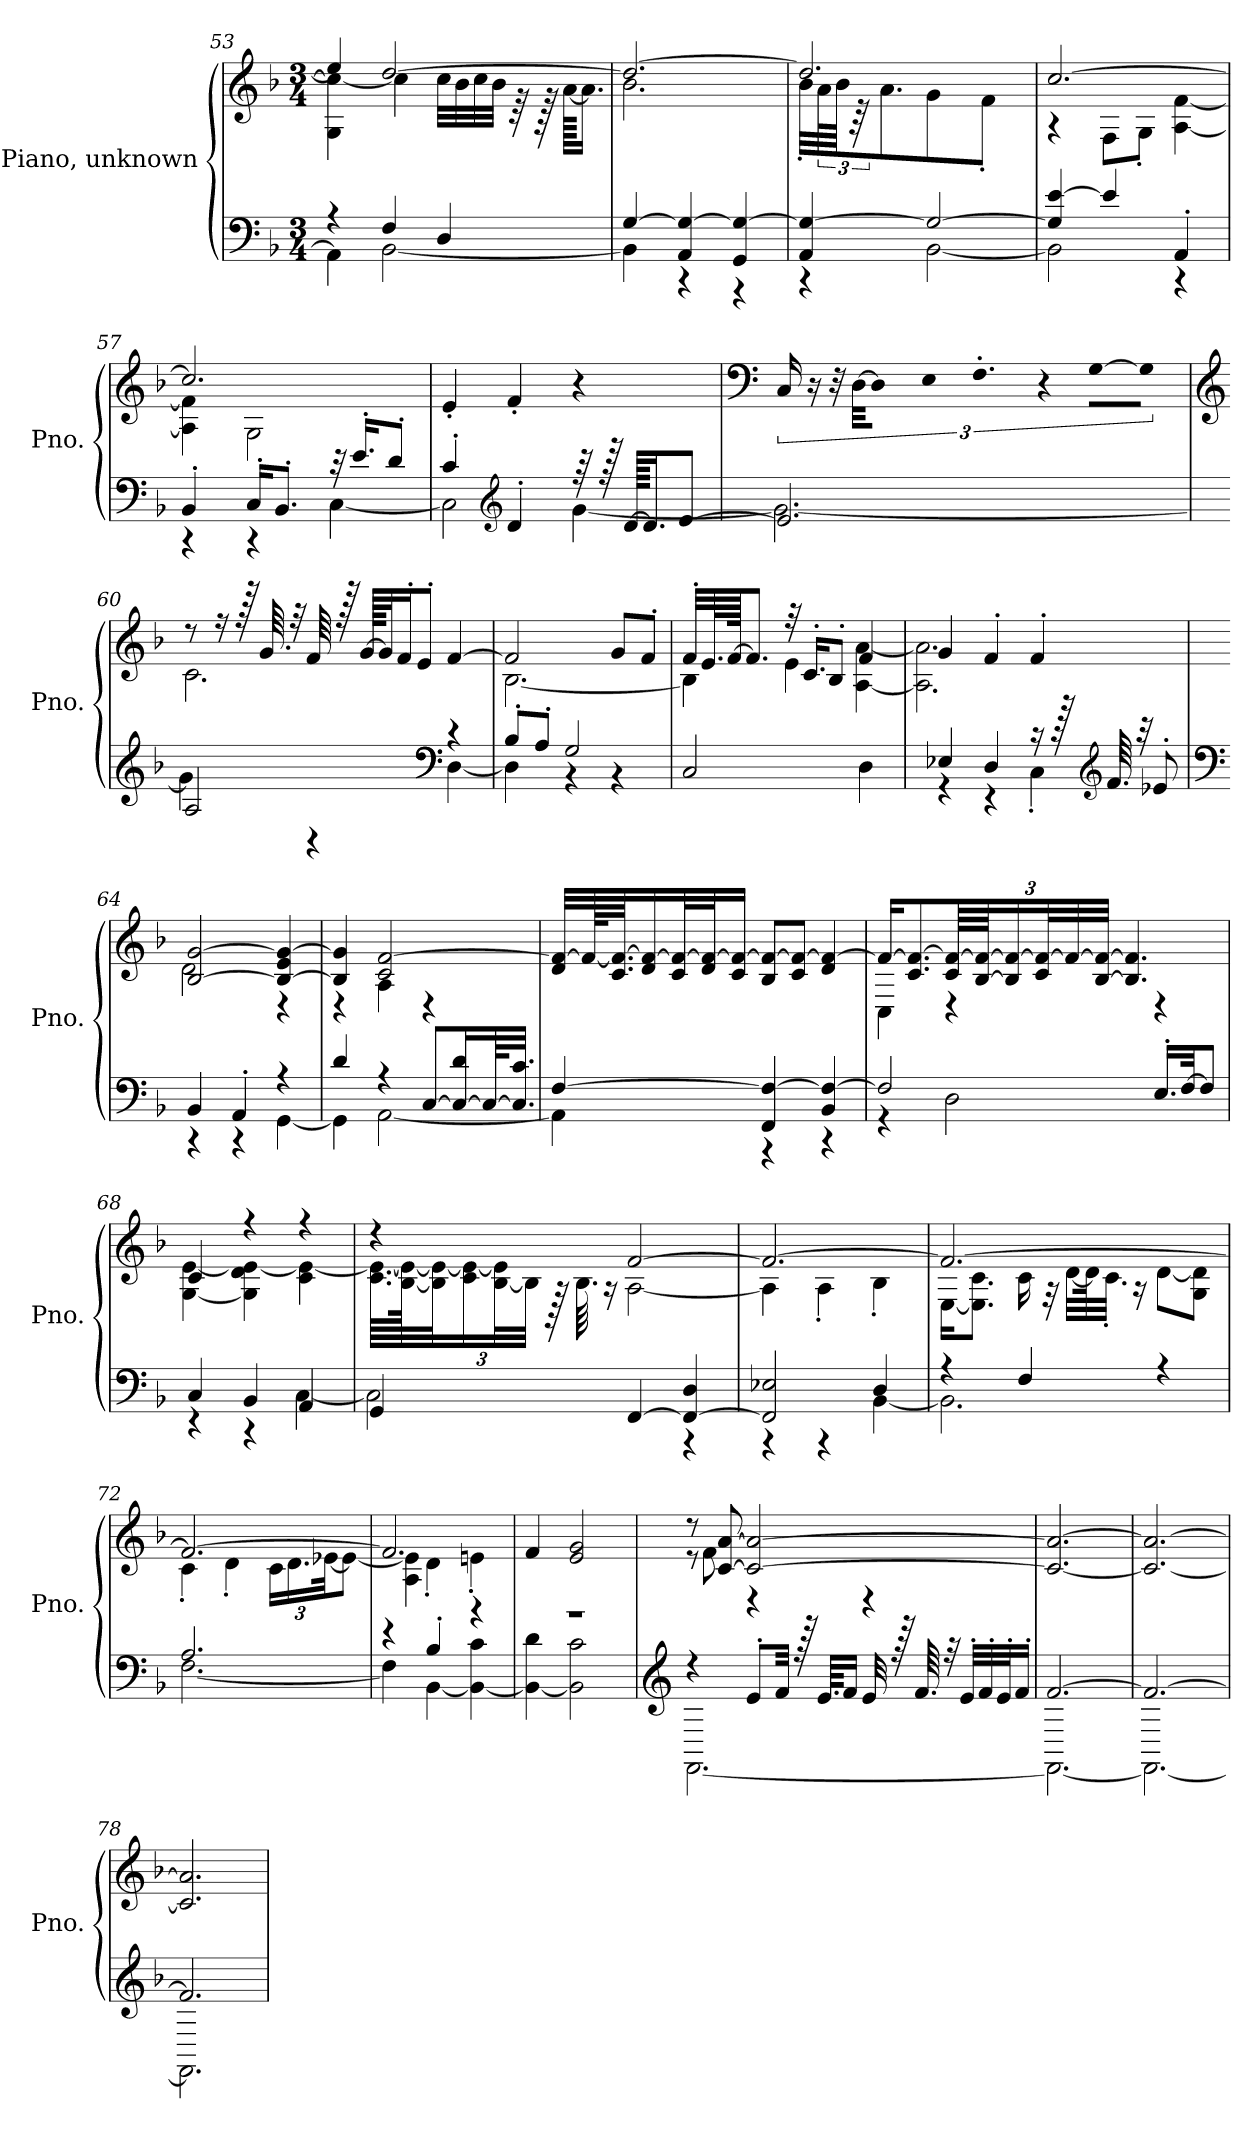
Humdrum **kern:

**kern	**kern
*part1	*part1
*staff2	*staff1
*I"Piano, unknown	*
*I'Pno.	*
*clefF4	*clefG2
*k[b-]	*k[b-]
*M3/4	*M3/4
=53	=53
*^	*^
4r	4AA\]	4ee/]	4G\ 4cc\_
4F/	[2BB-\	[2dd/	4cc\]
4D/	.	.	32cc\LLL
.	.	.	32b-\
.	.	.	32cc\
.	.	.	32b-\JJJ
.	.	.	64r
.	.	.	128r
.	.	.	[128a\KKKLL
.	.	.	16.a\JJ]
!!LO:PB:g=z	!!
=54	=54	=54	=54
[4G/	4BB-\]	2.dd/_	2.b-\
4AA/ 4G/_	4r	.	.
4GG/ 4G/_	4r	.	.
=55	=55	=55	=55
4AA/ 4G/_	4r	2.dd/]	32b-'\LLL
.	.	.	96a\L
.	.	.	96b-\JJJJ
.	.	.	96r
.	.	.	8.a\
2G/_	[2BB-\	.	4g\
.	.	.	4f'\
=56	=56	=56	=56
4G/] [4e/	2BB-\]	[2.cc/	4r
4e/]	.	.	8F\L
.	.	.	8G'\J
4AA'/	4r	.	[4A\ [4f\
=57	=57	=57	=57
4BB-'/	4r	2.cc/]	4A\] 4f\]
16C'/KL	4r	.	2G\
8.BB-'/J	.	.	.
32r	[4C\	.	.
16.e'/KL	.	.	.
8d'/J	.	.	.
*	*	*v	*v
=58	=58	=58
4c'/	2C\]	4e'/
*clefG2	*	*
4d'/	.	4f'/
64r	[4g\	4r
128r	.	.
[128d/KKKLL	.	.
16.d/J]	.	.
[8e/J	.	.
!!LO:LB:g=z
=59	=59	=59
*	*	*clefF4
2.e/]	2.g\_	24C/
.	.	24r
.	.	48r
.	.	[48D\KKL
.	.	8D\J]
.	.	4E\
.	.	16.F'\
.	.	64r
.	.	[64G\KKKL
.	.	8G\J]
=60	=60	=60
*	*	*clefG2
*	*	*^
2A/	4g\]	8r	2.c\
.	.	16r	.
.	.	128r	.
.	.	64.g/	.
.	.	32r	.
.	4r	64f/	.
.	.	128r	.
.	.	[128g/KKLLL	.
.	.	32g/J]	.
.	.	16f'/J	.
.	.	8e'/J	.
*clefF4	*	*	*
4r	[4D\	[4f/	.
=61	=61	=61	=61
8B-'/L	4D\]	2f/]	[2.B-\
8A'/J	.	.	.
2G/	4r	.	.
.	4r	8g/L	.
.	.	8f'/J	.
*v	*v	*	*
!!LO:LB:g=z	!!
=62	=62	=62
2C/	32f'/LLL	4B-\]
.	64.e/L	.
.	[128f/JJJK	.
.	8.f/J]	.
.	32r	4e\
.	16.c'/KL	.
.	8B-'/J	.
4D\	4f/	[4A\ [4a\
=63	=63	=63
*^	*	*
4E-X/	4r	4g/	2.A\] 2.a\]
4D/	4r	4f'/	.
16r	4C'\	4f'/	.
128r	.	.	.
*clefG2	*	*	*
64.f/	.	.	.
32r	.	.	.
8e-X'/	.	.	.
=64	=64	=64	=64
*clefF4	*	*	*
4BB-/	4r	[2B-/ [2g/	2d\
4AA'/	4r	.	.
4r	[4GG\	4B-/_ 4e/ 4g/_	4r
=65	=65	=65	=65
4d/	4GG\]	4B-/] 4g/]	4r
4r	[2AA\	2c/ [2f/	4A\
[8C/L	.	.	4r
16C/_ 16d/L	.	.	.
64C/KL_	.	.	.
32.C/] 32.c/JJJ	.	.	.
*	*	*v	*v
!!LO:LB:g=z
=66	=66	=66
[4F/	4AA\]	32d/ 32f/_LLL
.	.	128f/KL_
.	.	64.c/ 64.f/_JJ
.	.	16d/ 16f/_
.	.	32c/ 32f/_L
.	.	32d/ 32f/_J
.	.	16c/ 16f/_JJ
4FF/ 4F/_	4r	8B-/ 8f/_L
.	.	8c/ 8f/_J
4BB-/ 4F/_	4r	4d/ 4f/_
=67	=67	=67
*	*	*^
2F/]	4r	16f/KL_	4C\
.	.	8.c/ 8.f/_	.
*	*	*Xbrackettup	*
.	2D\	96c/ 96f/_LLL	4r
.	.	[96B-/ 96f/_JJ	.
.	.	24B-/] 24f/_	.
.	.	48c/ 48f/_L	.
.	.	48f/_	.
.	.	[48B-/ 48f/_JJJ	.
.	.	4.B-/] 4.f/]	.
16.E'/LL	.	.	4r
[32F/JK	.	.	.
8F/J]	.	.	.
=68	=68	=68	=68
4C/	4r	4c/	[4G\ [4e\
4BB-/	4r	4r	4G\] 4d\ 4e\_
4AA/	[4C\	4r	4c\ 4e\_
!!LO:LB:g=z	!!
=69	=69	=69	=69
4GG/	2C\]	4r	64.c\ 64.e\_LLLL
.	.	.	[128B-\ 128e\_JK
.	.	.	32B-\] 32e\_J
.	.	.	24c\ 24e\_
.	.	.	[48B-\ 48e\]L
.	.	.	32B-\JJJ]
.	.	.	128r
.	.	.	64.B-\
.	.	.	16r
[4FF/	.	[2f/	[2A\
4FF/_ 4D/	4r	.	.
=70	=70	=70	=70
2FF/] 2E-X/	4r	2.f/_	4A\]
.	4r	.	4A'\
4D/	[4BB-\	.	4B-'\
=71	=71	=71	=71
4r	2.BB-\]	2.f/_	[16E\KL
.	.	.	8.E\] 8.c\J
4F/	.	.	16c\
.	.	.	32r
.	.	.	[32d\LLL
.	.	.	64d\K]
.	.	.	32.c'\JJJ
.	.	.	16r
4r	.	.	[8d\L
.	.	.	8G\ 8d\]J
=72	=72	=72	=72
2.A/	[2.F\	2.f/_	4c'\
.	.	.	4d'\
.	.	.	24c\LL
.	.	.	24.d\
.	.	.	[48e-X\JK
.	.	.	8e-\J_
!!LO:LB:g=z	!!
=73	=73	=73	=73
4r	4F\]	2.f/]	4A\ 4e-\]
4B-'/	[4BB-\	.	4d'\
4r	4BB-\_ 4c\	.	4en'\
*	*	*v	*v
=74	=74	=74
2.r	4BB-\_ 4d\	4f/
.	2BB-\] 2c\	2e/ 2g/
=75	=75	=75
*clefG2	*	*
*	*	*^
4r	[2.FF\	8r	8r
.	.	[8c/ [8a/	8f\
8e'/L	.	2c/_ 2a/_	4r
32f/Jkk	.	.	.
128r	.	.	.
64.e/KKLL	.	.	.
16f/JJ	.	.	.
32e/	.	.	4r
128r	.	.	.
64.f/	.	.	.
32r	.	.	.
32e'/LLL	.	.	.
32f'/	.	.	.
32e'/J	.	.	.
16f'/JJ	.	.	.
*	*	*v	*v
=76	=76	=76
[2.f/	2.FF\_	2.c/_ 2.a/_
=77	=77	=77
2.f/_	2.FF\_	2.c/_ 2.a/_
=78	=78	=78
2.f/]	2.FF\]	2.c/] 2.a/]
*v	*v	*
=	=
*-	*-
